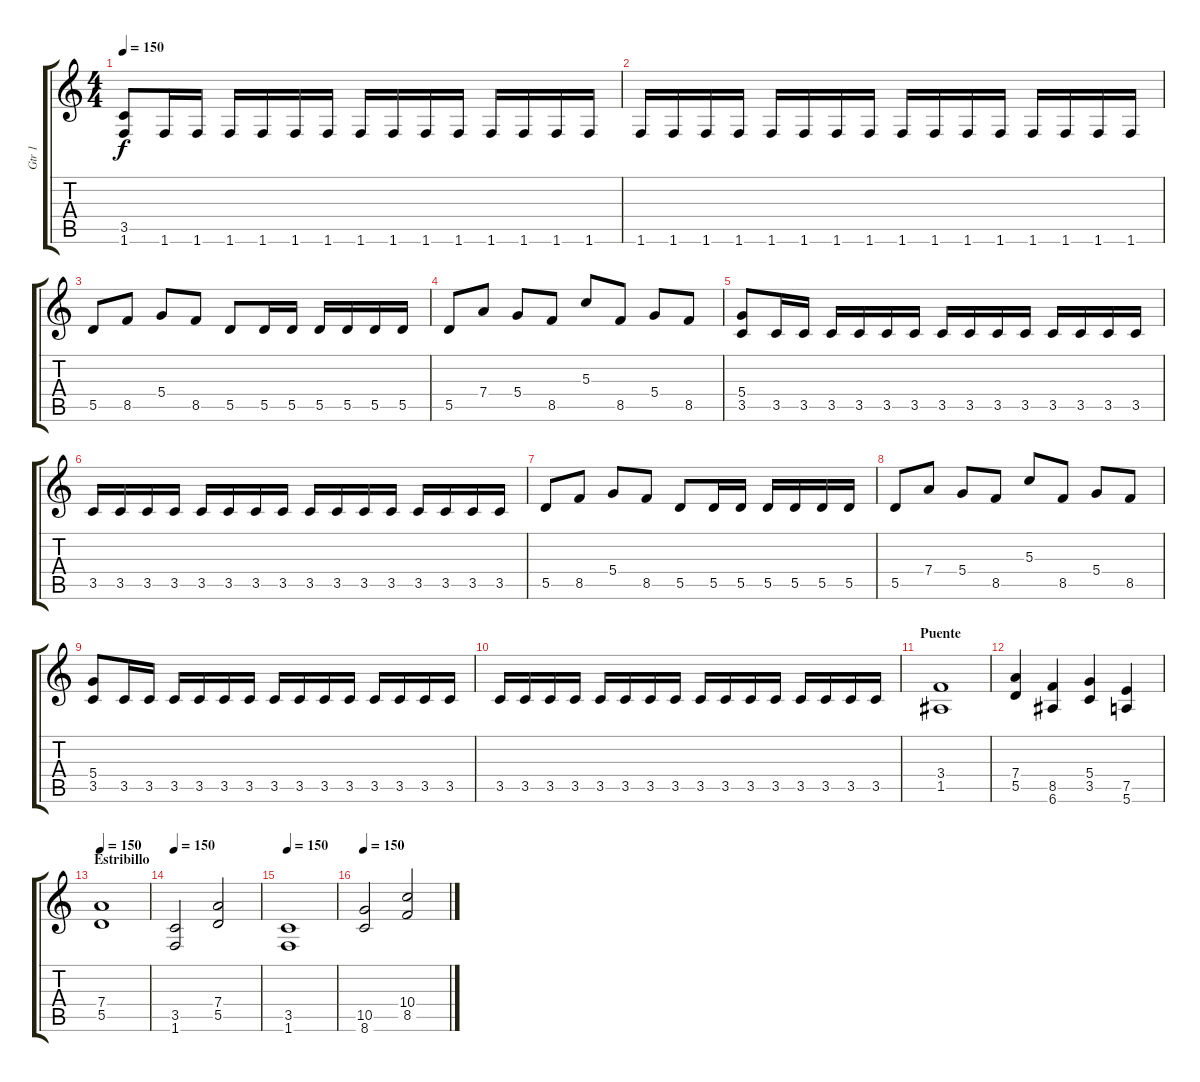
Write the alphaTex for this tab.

\track ("Gtr 1" "Gtr 1") {instrument distortionguitar}
\staff {score tabs}
\tuning (E4 B3 G3 D3 A2 E2) {hide}
\ts (4 4)
\tempo 150
\clef g2
\ks c
(3.5 1.6).8{dy f} 1.6.16 1.6.16 1.6.16 1.6.16 1.6.16 1.6.16 1.6.16 1.6.16 1.6.16 1.6.16 1.6.16 1.6.16 1.6.16 1.6.16 |
1.6.16 1.6.16 1.6.16 1.6.16 1.6.16 1.6.16 1.6.16 1.6.16 1.6.16 1.6.16 1.6.16 1.6.16 1.6.16 1.6.16 1.6.16 1.6.16 |
5.5.8 8.5.8 5.4.8 8.5.8 5.5.8 5.5.16 5.5.16 5.5.16 5.5.16 5.5.16 5.5.16 |
5.5.8 7.4.8 5.4.8 8.5.8 5.3.8 8.5.8 5.4.8 8.5.8 |
(5.4 3.5).8 3.5.16 3.5.16 3.5.16 3.5.16 3.5.16 3.5.16 3.5.16 3.5.16 3.5.16 3.5.16 3.5.16 3.5.16 3.5.16 3.5.16 |
3.5.16 3.5.16 3.5.16 3.5.16 3.5.16 3.5.16 3.5.16 3.5.16 3.5.16 3.5.16 3.5.16 3.5.16 3.5.16 3.5.16 3.5.16 3.5.16 |
5.5.8 8.5.8 5.4.8 8.5.8 5.5.8 5.5.16 5.5.16 5.5.16 5.5.16 5.5.16 5.5.16 |
5.5.8 7.4.8 5.4.8 8.5.8 5.3.8 8.5.8 5.4.8 8.5.8 |
(5.4 3.5).8 3.5.16 3.5.16 3.5.16 3.5.16 3.5.16 3.5.16 3.5.16 3.5.16 3.5.16 3.5.16 3.5.16 3.5.16 3.5.16 3.5.16 |
3.5.16 3.5.16 3.5.16 3.5.16 3.5.16 3.5.16 3.5.16 3.5.16 3.5.16 3.5.16 3.5.16 3.5.16 3.5.16 3.5.16 3.5.16 3.5.16 |
\section ("" "Puente")
(3.4 1.5).1 |
(7.4 5.5).4 (8.5 6.6).4 (5.4 3.5).4 (7.5 5.6).4 |
\section ("" "Estribillo")
\tempo 150
(7.4 5.5).1 |
\tempo 150
(3.5 1.6).2 (7.4 5.5).2 |
\tempo 150
(3.5 1.6).1 |
\tempo 150
(10.5 8.6).2 (10.4 8.5).2
